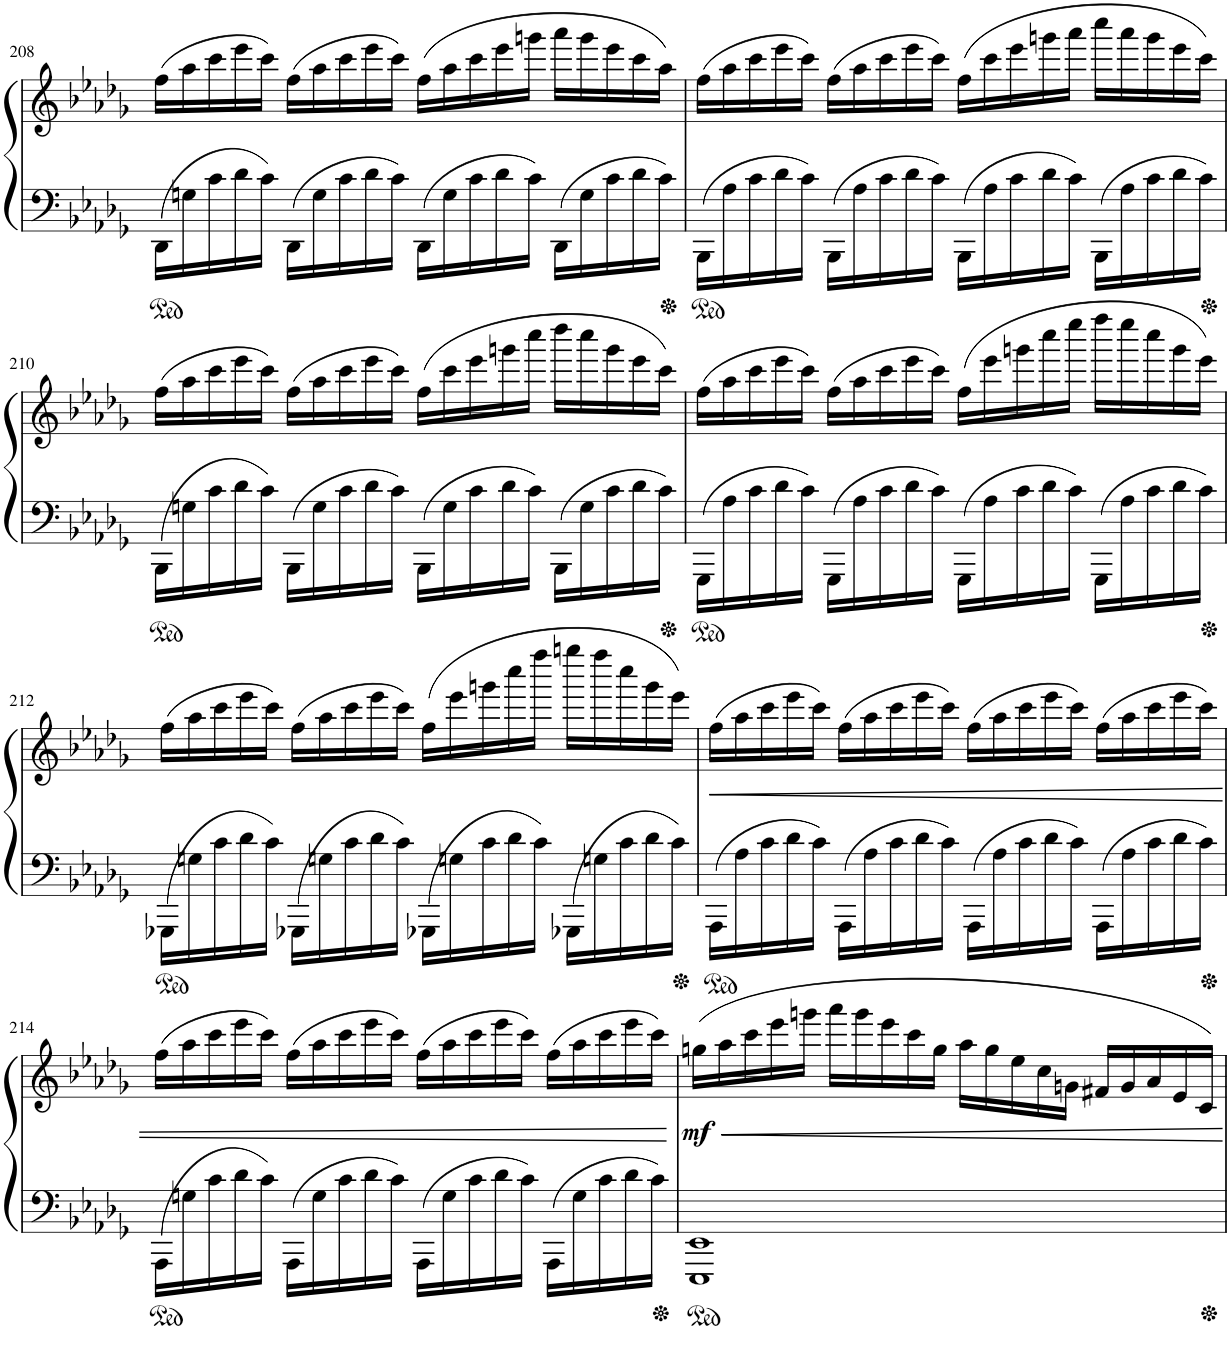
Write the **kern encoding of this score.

**kern	**kern	**dynam
*part1	*part1	*part1
*staff2	*staff1	*staff1/2
*I"Piano	*	*
*I'Pno.	*	*
!!LO:PB:g=z
*clefF4	*clefG2	*
*k[b-e-a-d-g-]	*k[b-e-a-d-g-]	*
*M4/4	*M4/4	*
*Xbrackettup	*Xbrackettup	*
=208	=208	=208
20DD-\LL	(20ff\LL	.
20Gn\	20aa-\	.
20c\	20ccc\	.
20d-\	20eee-\	.
20c\JJ	20ccc\JJ)	.
20DD-\LL	(20ff\LL	.
20G\	20aa-\	.
20c\	20ccc\	.
20d-\	20eee-\	.
20c\JJ	20ccc\JJ)	.
20DD-\LL	(20ff\LL	.
20G\	20aa-\	.
20c\	20ccc\	.
20d-\	20eee-\	.
20c\JJ	20gggn\JJ	.
20DD-\LL	20aaa-\LL	.
20G\	20ggg\	.
20c\	20eee-\	.
20d-\	20ccc\	.
20c\JJ	20aa-\JJ)	.
=209	=209	=209
20BBB-\LL	(20ff\LL	.
20A-\	20aa-\	.
20c\	20ccc\	.
20d-\	20eee-\	.
20c\JJ	20ccc\JJ)	.
20BBB-\LL	(20ff\LL	.
20A-\	20aa-\	.
20c\	20ccc\	.
20d-\	20eee-\	.
20c\JJ	20ccc\JJ)	.
20BBB-\LL	(20ff\LL	.
20A-\	20ccc\	.
20c\	20eee-\	.
20d-\	20gggn\	.
20c\JJ	20aaa-\JJ	.
20BBB-\LL	20cccc\LL	.
20A-\	20aaa-\	.
20c\	20ggg\	.
20d-\	20eee-\	.
20c\JJ	20ccc\JJ)	.
!!LO:LB:g=z
=210	=210	=210
20BBB-\LL	(20ff\LL	.
20Gn\	20aa-\	.
20c\	20ccc\	.
20d-\	20eee-\	.
20c\JJ	20ccc\JJ)	.
20BBB-\LL	(20ff\LL	.
20G\	20aa-\	.
20c\	20ccc\	.
20d-\	20eee-\	.
20c\JJ	20ccc\JJ)	.
20BBB-\LL	(20ff\LL	.
20G\	20ccc\	.
20c\	20eee-\	.
20d-\	20gggn\	.
20c\JJ	20cccc\JJ	.
20BBB-\LL	20dddd-\LL	.
20G\	20cccc\	.
20c\	20ggg\	.
20d-\	20eee-\	.
20c\JJ	20ccc\JJ)	.
=211	=211	=211
20GGG-\LL	(20ff\LL	.
20A-\	20aa-\	.
20c\	20ccc\	.
20d-\	20eee-\	.
20c\JJ	20ccc\JJ)	.
20GGG-\LL	(20ff\LL	.
20A-\	20aa-\	.
20c\	20ccc\	.
20d-\	20eee-\	.
20c\JJ	20ccc\JJ)	.
20GGG-\LL	(20ff\LL	.
20A-\	20eee-\	.
20c\	20gggn\	.
20d-\	20cccc\	.
20c\JJ	20eeee-\JJ	.
20GGG-\LL	20ffff\LL	.
20A-\	20eeee-\	.
20c\	20cccc\	.
20d-\	20ggg\	.
20c\JJ	20eee-\JJ)	.
!!LO:LB:g=z
=212	=212	=212
20GGG-X\LL	(20ff\LL	.
20Gn\	20aa-\	.
20c\	20ccc\	.
20d-\	20eee-\	.
20c\JJ	20ccc\JJ)	.
20GGG-X\LL	(20ff\LL	.
20Gn\	20aa-\	.
20c\	20ccc\	.
20d-\	20eee-\	.
20c\JJ	20ccc\JJ)	.
20GGG-X\LL	(20ff\LL	.
20Gn\	20eee-\	.
20c\	20gggn\	.
20d-\	20cccc\	.
20c\JJ	20ffff\JJ	.
20GGG-X\LL	20ggggn\LL	.
20Gn\	20ffff\	.
20c\	20cccc\	.
20d-\	20ggg\	.
20c\JJ	20eee-\JJ)	.
=213	=213	=213
!	!	!LO:HP:b
20AAA-\LL	(20ff\LL	<
20A-\	20aa-\	.
20c\	20ccc\	.
20d-\	20eee-\	.
20c\JJ	20ccc\JJ)	.
20AAA-\LL	(20ff\LL	.
20A-\	20aa-\	.
20c\	20ccc\	.
20d-\	20eee-\	.
20c\JJ	20ccc\JJ)	.
20AAA-\LL	(20ff\LL	.
20A-\	20aa-\	.
20c\	20ccc\	.
20d-\	20eee-\	.
20c\JJ	20ccc\JJ)	.
20AAA-\LL	(20ff\LL	.
20A-\	20aa-\	.
20c\	20ccc\	.
20d-\	20eee-\	.
20c\JJ	20ccc\JJ)	.
!!LO:LB:g=z
=214	=214	=214
20AAA-\LL	(20ff\LL	.
20Gn\	20aa-\	.
20c\	20ccc\	.
20d-\	20eee-\	.
20c\JJ	20ccc\JJ)	.
20AAA-\LL	(20ff\LL	.
20G\	20aa-\	.
20c\	20ccc\	.
20d-\	20eee-\	.
20c\JJ	20ccc\JJ)	.
20AAA-\LL	(20ff\LL	.
20G\	20aa-\	.
20c\	20ccc\	.
20d-\	20eee-\	.
20c\JJ	20ccc\JJ)	.
20AAA-\LL	(20ff\LL	.
20G\	20aa-\	.
20c\	20ccc\	.
20d-\	20eee-\	.
20c\JJ	20ccc\JJ)	.
.	.	[
=215	=215	=215
!	!	!LO:DY:b
1EEE- 1EE-	(20ggn\LL	mf
.	20aa-\	.
.	20ccc\	.
.	20eee-\	.
.	20gggn\JJ	.
.	20aaa-\LL	.
.	20ggg\	.
.	20eee-\	.
.	20ccc\	.
.	20gg\JJ	.
.	20aa-\LL	.
.	20gg\	.
.	20ee-\	.
.	20cc\	.
.	20gn\JJ	.
.	20f#X/LL	.
.	20g/	.
.	20a-/	.
.	20e-/	.
.	20c/JJ)	.
=	=	=
*-	*-	*-
